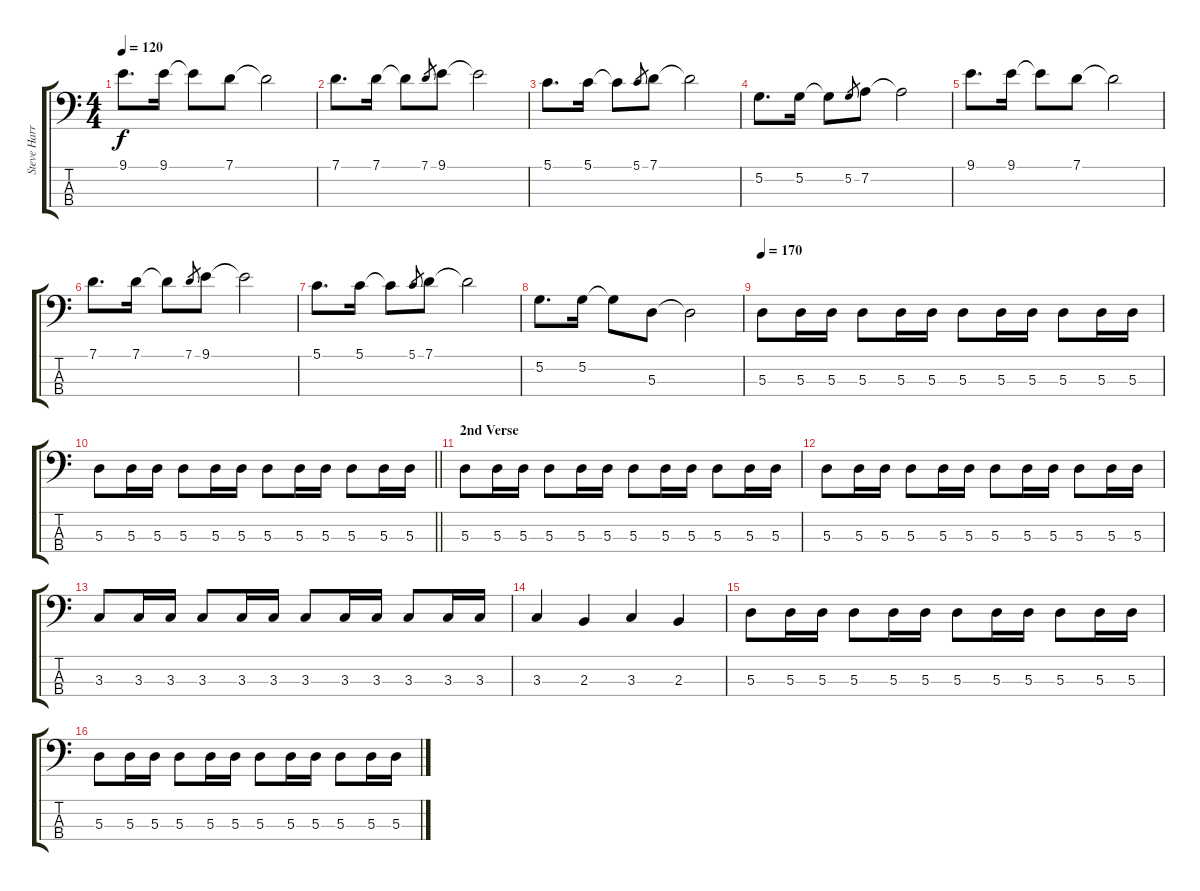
\track ("Steve Harris" "Steve Harr") {instrument electricbassfinger}
\staff {score tabs}
\tuning (G2 D2 A1 E1) {hide}
\ts (4 4)
\tempo 120
\clef f4
\ks c
9.1.8{d dy f} 9.1.16 9.1{t}.8 7.1.8 7.1{t}.2 |
7.1.8{d} 7.1.16 7.1{t}.8 7.1.8{gr} 9.1.8 9.1{t}.2 |
5.1.8{d} 5.1.16 5.1{t}.8 5.1.8{gr} 7.1.8 7.1{t}.2 |
5.2.8{d} 5.2.16 5.2{t}.8 5.2.8{gr} 7.2.8 7.2{t}.2 |
9.1.8{d} 9.1.16 9.1{t}.8 7.1.8 7.1{t}.2 |
7.1.8{d} 7.1.16 7.1{t}.8 7.1.8{gr} 9.1.8 9.1{t}.2 |
5.1.8{d} 5.1.16 5.1{t}.8 5.1.8{gr} 7.1.8 7.1{t}.2 |
5.2.8{d} 5.2.16 5.2{t}.8 5.3.8 5.3{t}.2 |
\tempo 170
5.3.8 5.3.16 5.3.16 5.3.8 5.3.16 5.3.16 5.3.8 5.3.16 5.3.16 5.3.8 5.3.16 5.3.16 |
\barLineRight lightlight
5.3.8 5.3.16 5.3.16 5.3.8 5.3.16 5.3.16 5.3.8 5.3.16 5.3.16 5.3.8 5.3.16 5.3.16 |
\section ("" "2nd Verse")
5.3.8 5.3.16 5.3.16 5.3.8 5.3.16 5.3.16 5.3.8 5.3.16 5.3.16 5.3.8 5.3.16 5.3.16 |
5.3.8 5.3.16 5.3.16 5.3.8 5.3.16 5.3.16 5.3.8 5.3.16 5.3.16 5.3.8 5.3.16 5.3.16 |
3.3.8 3.3.16 3.3.16 3.3.8 3.3.16 3.3.16 3.3.8 3.3.16 3.3.16 3.3.8 3.3.16 3.3.16 |
3.3.4 2.3.4 3.3.4 2.3.4 |
5.3.8 5.3.16 5.3.16 5.3.8 5.3.16 5.3.16 5.3.8 5.3.16 5.3.16 5.3.8 5.3.16 5.3.16 |
5.3.8 5.3.16 5.3.16 5.3.8 5.3.16 5.3.16 5.3.8 5.3.16 5.3.16 5.3.8 5.3.16 5.3.16
